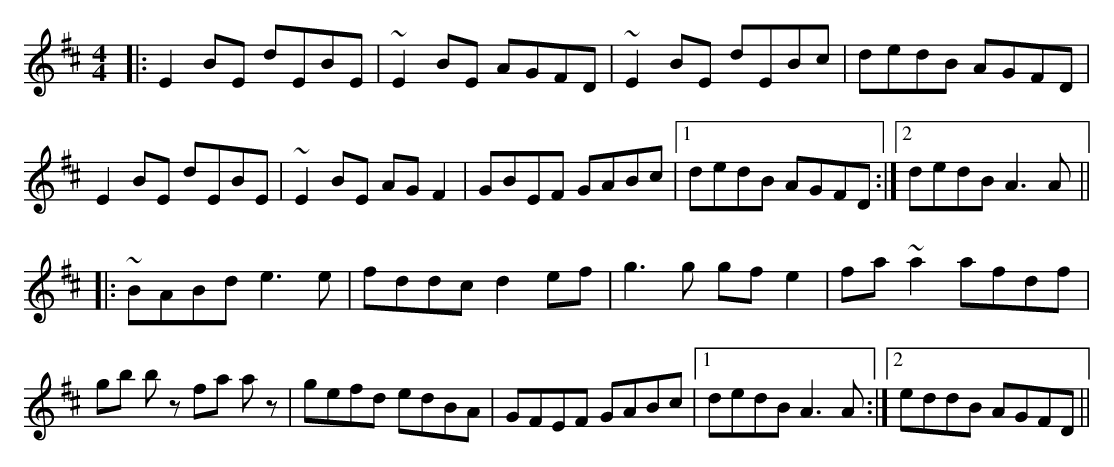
X:1
M:4/4
K:Edor
|:E2BE dEBE|~E2BE AGFD|~E2BE dEBc|dedB AGFD|
E2BE dEBE|~E2BE AGF2|GBEF GABc|1 dedB AGFD:|2 dedB A3A||
|:~BABd e3e|fddc d2ef|g3g gfe2|fa~a2 afdf|
gb bz fa az|gefd edBA|GFEF GABc|1 dedB A3A:|2 eddB AGFD||
